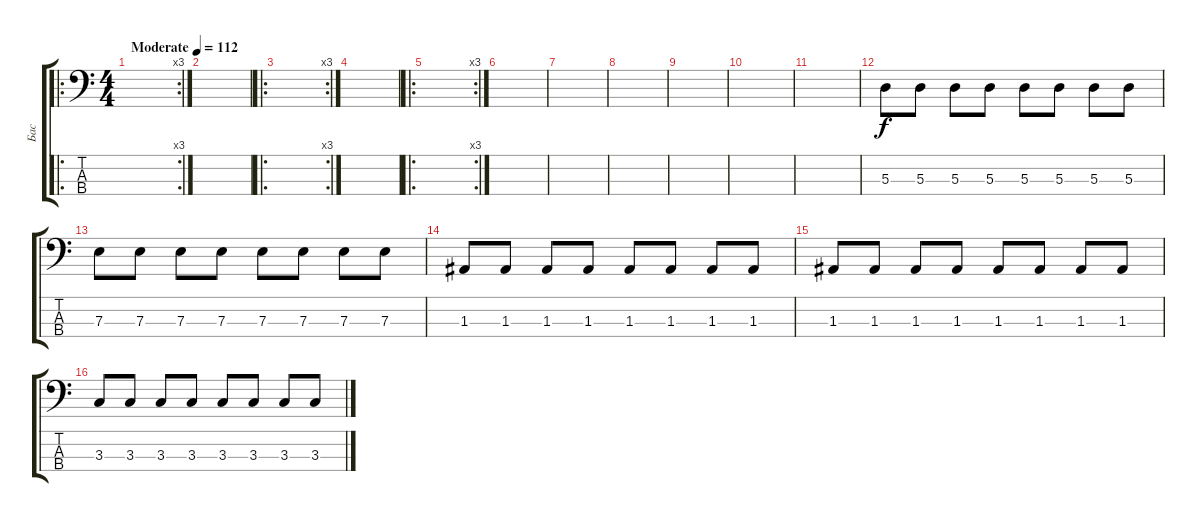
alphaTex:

\track ("Бас" "Бас") {instrument electricbassfinger}
\staff {score tabs}
\tuning (G2 D2 A1 D1) {hide}
\ro
\rc 3
\ts (4 4)
\tempo (112 "Moderate")
\clef f4
\ks c
|
|
\ro
\rc 3
|
|
\ro
\rc 3
|
|
|
|
|
|
|
5.3.8 5.3.8 5.3.8 5.3.8 5.3.8 5.3.8 5.3.8 5.3.8 |
7.3.8 7.3.8 7.3.8 7.3.8 7.3.8 7.3.8 7.3.8 7.3.8 |
1.3.8 1.3.8 1.3.8 1.3.8 1.3.8 1.3.8 1.3.8 1.3.8 |
1.3.8 1.3.8 1.3.8 1.3.8 1.3.8 1.3.8 1.3.8 1.3.8 |
3.3.8{dy f} 3.3.8 3.3.8 3.3.8 3.3.8 3.3.8 3.3.8 3.3.8
